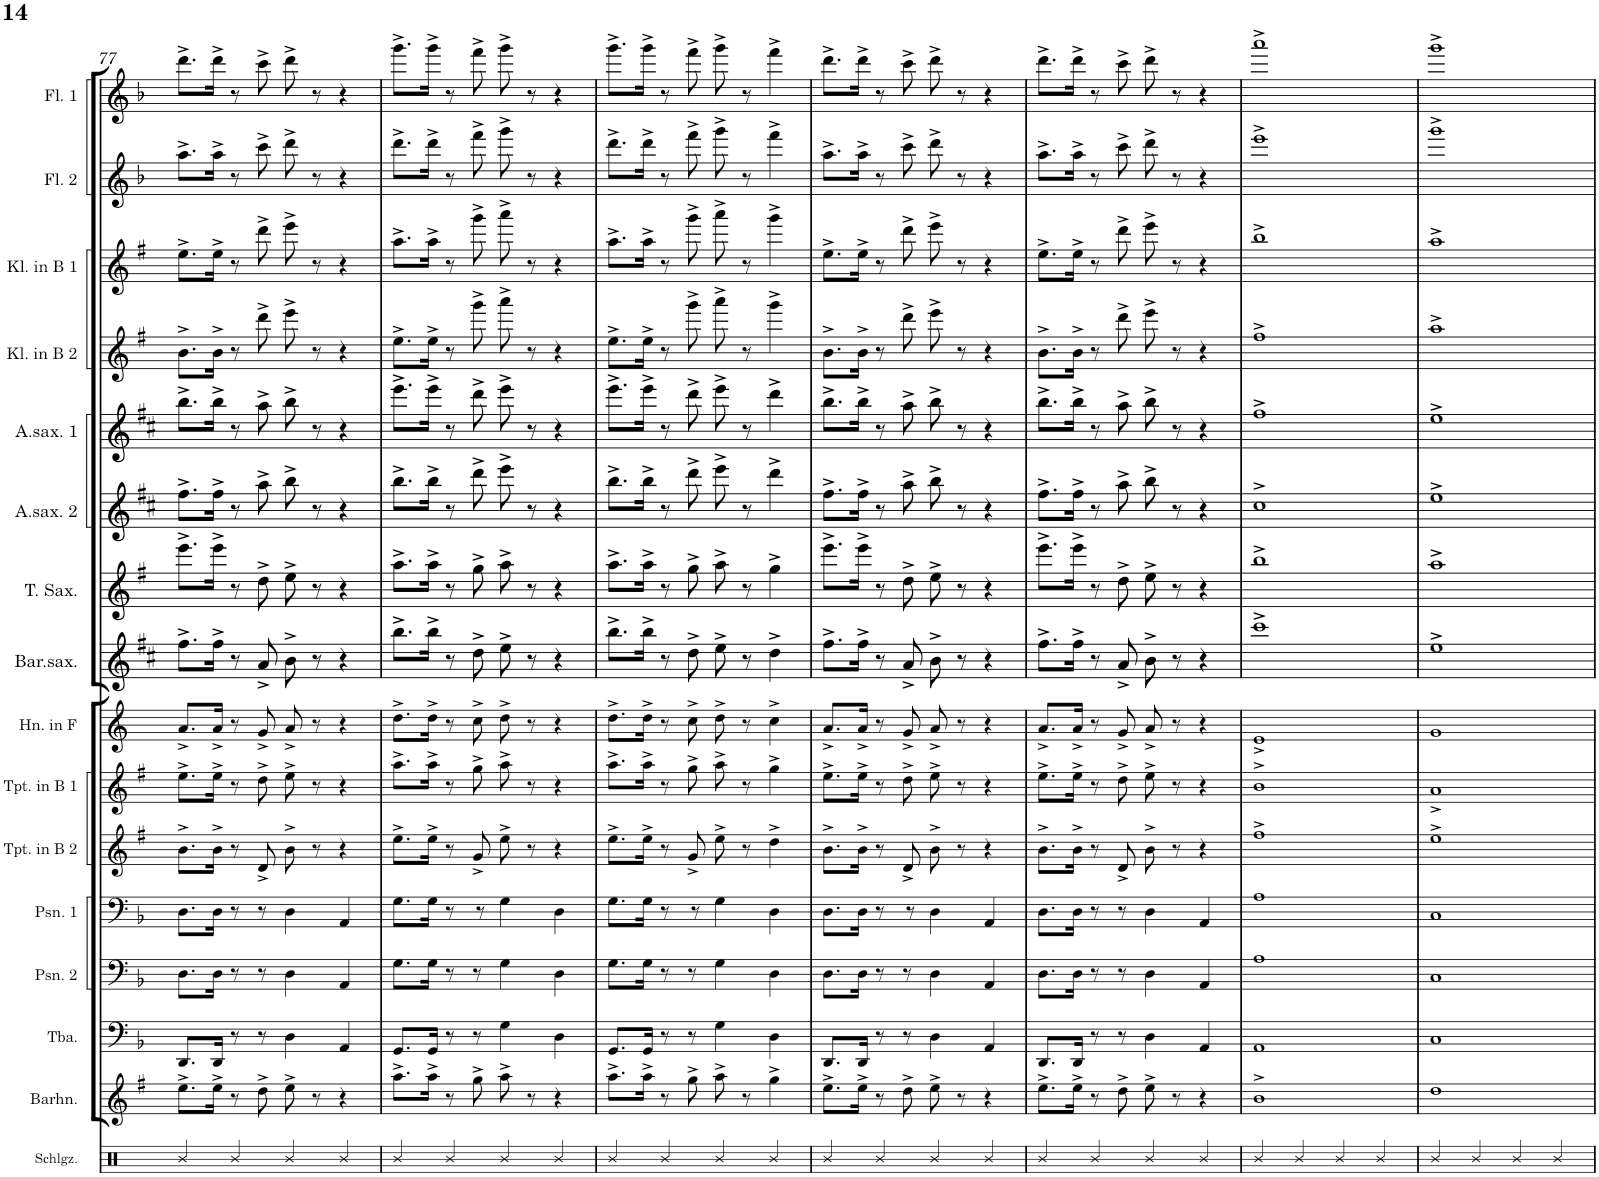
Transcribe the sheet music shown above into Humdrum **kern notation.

**kern	**kern	**kern	**kern	**kern	**kern	**kern	**kern	**kern	**kern	**kern	**kern	**kern	**kern	**kern	**kern
*part16	*part15	*part14	*part13	*part12	*part11	*part10	*part9	*part8	*part7	*part6	*part5	*part4	*part3	*part2	*part1
*staff16	*staff15	*staff14	*staff13	*staff12	*staff11	*staff10	*staff9	*staff8	*staff7	*staff6	*staff5	*staff4	*staff3	*staff2	*staff1
*I"Schlagwerk	*I"Baritonhorn	*I"Tuba	*I"Posaune 2	*I"Posaune 1	*I"Trompete in B 2	*I"Trompete in B 1	*I"Horn in F	*I"Baritonsaxophon	*I"Tenorsaxophon	*I"Altsaxophon 2	*I"Altsaxophon 1	*I"Klarinette in B 2	*I"Klarinette in B 1	*I"Flöte 2	*I"Flöte 1
*	*I'Barhn.	*I'Tba.	*I'Psn. 2	*I'Psn. 1	*I'Tpt. in B 2	*I'Tpt. in B 1	*I'Hn. in F	*I'Bar.sax.	*I'T. Sax.	*I'A.sax. 2	*I'A.sax. 1	*I'Kl. in B 2	*I'Kl. in B 1	*I'Fl. 2	*I'Fl. 1
!!LO:PB:g=z
*clefX	*clefG2	*clefF4	*clefF4	*clefF4	*clefG2	*clefG2	*clefG2	*clefG2	*clefG2	*clefG2	*clefG2	*clefG2	*clefG2	*clefG2	*clefG2
*	*Trd8c14	*	*	*	*Trd1c2	*Trd1c2	*Trd4c7	*Trd12c21	*Trd8c14	*Trd5c9	*Trd5c9	*Trd1c2	*Trd1c2	*	*
*k[]	*k[f#]	*k[b-]	*k[b-]	*k[b-]	*k[f#]	*k[f#]	*k[]	*k[f#c#]	*k[f#]	*k[f#c#]	*k[f#c#]	*k[f#]	*k[f#]	*k[b-]	*k[b-]
*M4/4	*M4/4	*M4/4	*M4/4	*M4/4	*M4/4	*M4/4	*M4/4	*M4/4	*M4/4	*M4/4	*M4/4	*M4/4	*M4/4	*M4/4	*M4/4
=77	=77	=77	=77	=77	=77	=77	=77	=77	=77	=77	=77	=77	=77	=77	=77
4R/	8.ee^\L	8.DD/L	8.D\L	8.D\L	8.b^\L	8.ee^\L	8.a^/L	8.ff#^\L	8.eee^\L	8.ff#^\L	8.bb^\L	8.b^\L	8.ee^\L	8.aa^\L	8.ddd^\L
.	16ee^\Jk	16DD/Jk	16D\Jk	16D\Jk	16b^\Jk	16ee^\Jk	16a^/Jk	16ff#^\Jk	16eee^\Jk	16ff#^\Jk	16bb^\Jk	16b^\Jk	16ee^\Jk	16aa^\Jk	16ddd^\Jk
4R/	8r	8r	8r	8r	8r	8r	8r	8r	8r	8r	8r	8r	8r	8r	8r
.	8dd^\	8r	8r	8r	8d^/	8dd^\	8g^/	8a^/	8dd^\	8aa^\	8aa^\	8ddd^\	8ddd^\	8ccc^\	8ccc^\
4R/	8ee^\	4D\	4D\	4D\	8b^\	8ee^\	8a^/	8b^\	8ee^\	8bb^\	8bb^\	8eee^\	8eee^\	8ddd^\	8ddd^\
.	8r	.	.	.	8r	8r	8r	8r	8r	8r	8r	8r	8r	8r	8r
4R/	4r	4AA/	4AA/	4AA/	4r	4r	4r	4r	4r	4r	4r	4r	4r	4r	4r
=78	=78	=78	=78	=78	=78	=78	=78	=78	=78	=78	=78	=78	=78	=78	=78
4R/	8.aa^\L	8.GG/L	8.G\L	8.G\L	8.ee^\L	8.aa^\L	8.dd^\L	8.bb^\L	8.aa^\L	8.bb^\L	8.eee^\L	8.ee^\L	8.aa^\L	8.ddd^\L	8.ggg^\L
.	16aa^\Jk	16GG/Jk	16G\Jk	16G\Jk	16ee^\Jk	16aa^\Jk	16dd^\Jk	16bb^\Jk	16aa^\Jk	16bb^\Jk	16eee^\Jk	16ee^\Jk	16aa^\Jk	16ddd^\Jk	16ggg^\Jk
4R/	8r	8r	8r	8r	8r	8r	8r	8r	8r	8r	8r	8r	8r	8r	8r
.	8gg^\	8r	8r	8r	8g^/	8gg^\	8cc^\	8dd^\	8gg^\	8ddd^\	8ddd^\	8ggg^\	8ggg^\	8fff^\	8fff^\
4R/	8aa^\	4G\	4G\	4G\	8ee^\	8aa^\	8dd^\	8ee^\	8aa^\	8eee^\	8eee^\	8aaa^\	8aaa^\	8ggg^\	8ggg^\
.	8r	.	.	.	8r	8r	8r	8r	8r	8r	8r	8r	8r	8r	8r
4R/	4r	4D\	4D\	4D\	4r	4r	4r	4r	4r	4r	4r	4r	4r	4r	4r
=79	=79	=79	=79	=79	=79	=79	=79	=79	=79	=79	=79	=79	=79	=79	=79
4R/	8.aa^\L	8.GG/L	8.G\L	8.G\L	8.ee^\L	8.aa^\L	8.dd^\L	8.bb^\L	8.aa^\L	8.bb^\L	8.eee^\L	8.ee^\L	8.aa^\L	8.ddd^\L	8.ggg^\L
.	16aa^\Jk	16GG/Jk	16G\Jk	16G\Jk	16ee^\Jk	16aa^\Jk	16dd^\Jk	16bb^\Jk	16aa^\Jk	16bb^\Jk	16eee^\Jk	16ee^\Jk	16aa^\Jk	16ddd^\Jk	16ggg^\Jk
4R/	8r	8r	8r	8r	8r	8r	8r	8r	8r	8r	8r	8r	8r	8r	8r
.	8gg^\	8r	8r	8r	8g^/	8gg^\	8cc^\	8dd^\	8gg^\	8ddd^\	8ddd^\	8ggg^\	8ggg^\	8fff^\	8fff^\
4R/	8aa^\	4G\	4G\	4G\	8ee^\	8aa^\	8dd^\	8ee^\	8aa^\	8eee^\	8eee^\	8aaa^\	8aaa^\	8ggg^\	8ggg^\
.	8r	.	.	.	8r	8r	8r	8r	8r	8r	8r	8r	8r	8r	8r
4R/	4gg^\	4D\	4D\	4D\	4dd^\	4gg^\	4cc^\	4dd^\	4gg^\	4ddd^\	4ddd^\	4ggg^\	4ggg^\	4fff^\	4fff^\
=80	=80	=80	=80	=80	=80	=80	=80	=80	=80	=80	=80	=80	=80	=80	=80
4R/	8.ee^\L	8.DD/L	8.D\L	8.D\L	8.b^\L	8.ee^\L	8.a^/L	8.ff#^\L	8.eee^\L	8.ff#^\L	8.bb^\L	8.b^\L	8.ee^\L	8.aa^\L	8.ddd^\L
.	16ee^\Jk	16DD/Jk	16D\Jk	16D\Jk	16b^\Jk	16ee^\Jk	16a^/Jk	16ff#^\Jk	16eee^\Jk	16ff#^\Jk	16bb^\Jk	16b^\Jk	16ee^\Jk	16aa^\Jk	16ddd^\Jk
4R/	8r	8r	8r	8r	8r	8r	8r	8r	8r	8r	8r	8r	8r	8r	8r
.	8dd^\	8r	8r	8r	8d^/	8dd^\	8g^/	8a^/	8dd^\	8aa^\	8aa^\	8ddd^\	8ddd^\	8ccc^\	8ccc^\
4R/	8ee^\	4D\	4D\	4D\	8b^\	8ee^\	8a^/	8b^\	8ee^\	8bb^\	8bb^\	8eee^\	8eee^\	8ddd^\	8ddd^\
.	8r	.	.	.	8r	8r	8r	8r	8r	8r	8r	8r	8r	8r	8r
4R/	4r	4AA/	4AA/	4AA/	4r	4r	4r	4r	4r	4r	4r	4r	4r	4r	4r
=81	=81	=81	=81	=81	=81	=81	=81	=81	=81	=81	=81	=81	=81	=81	=81
4R/	8.ee^\L	8.DD/L	8.D\L	8.D\L	8.b^\L	8.ee^\L	8.a^/L	8.ff#^\L	8.eee^\L	8.ff#^\L	8.bb^\L	8.b^\L	8.ee^\L	8.aa^\L	8.ddd^\L
.	16ee^\Jk	16DD/Jk	16D\Jk	16D\Jk	16b^\Jk	16ee^\Jk	16a^/Jk	16ff#^\Jk	16eee^\Jk	16ff#^\Jk	16bb^\Jk	16b^\Jk	16ee^\Jk	16aa^\Jk	16ddd^\Jk
4R/	8r	8r	8r	8r	8r	8r	8r	8r	8r	8r	8r	8r	8r	8r	8r
.	8dd^\	8r	8r	8r	8d^/	8dd^\	8g^/	8a^/	8dd^\	8aa^\	8aa^\	8ddd^\	8ddd^\	8ccc^\	8ccc^\
4R/	8ee^\	4D\	4D\	4D\	8b^\	8ee^\	8a^/	8b^\	8ee^\	8bb^\	8bb^\	8eee^\	8eee^\	8ddd^\	8ddd^\
.	8r	.	.	.	8r	8r	8r	8r	8r	8r	8r	8r	8r	8r	8r
4R/	4r	4AA/	4AA/	4AA/	4r	4r	4r	4r	4r	4r	4r	4r	4r	4r	4r
=82	=82	=82	=82	=82	=82	=82	=82	=82	=82	=82	=82	=82	=82	=82	=82
4R/	1b^	1AA	1A	1A	1ff#^	1b^	1e^	1ccc#^	1bb^	1cc#^	1ff#^	1ff#^	1bb^	1eee^	1aaa^
4R/	.	.	.	.	.	.	.	.	.	.	.	.	.	.	.
4R/	.	.	.	.	.	.	.	.	.	.	.	.	.	.	.
4R/	.	.	.	.	.	.	.	.	.	.	.	.	.	.	.
=83	=83	=83	=83	=83	=83	=83	=83	=83	=83	=83	=83	=83	=83	=83	=83
4R/	1dd	1C	1C	1C	1ee^	1a^	1g	1ee^	1aa^	1ee^	1ee^	1aa^	1aa^	1ggg^	1ggg^
4R/	.	.	.	.	.	.	.	.	.	.	.	.	.	.	.
4R/	.	.	.	.	.	.	.	.	.	.	.	.	.	.	.
4R/	.	.	.	.	.	.	.	.	.	.	.	.	.	.	.
=	=	=	=	=	=	=	=	=	=	=	=	=	=	=	=
*-	*-	*-	*-	*-	*-	*-	*-	*-	*-	*-	*-	*-	*-	*-	*-
